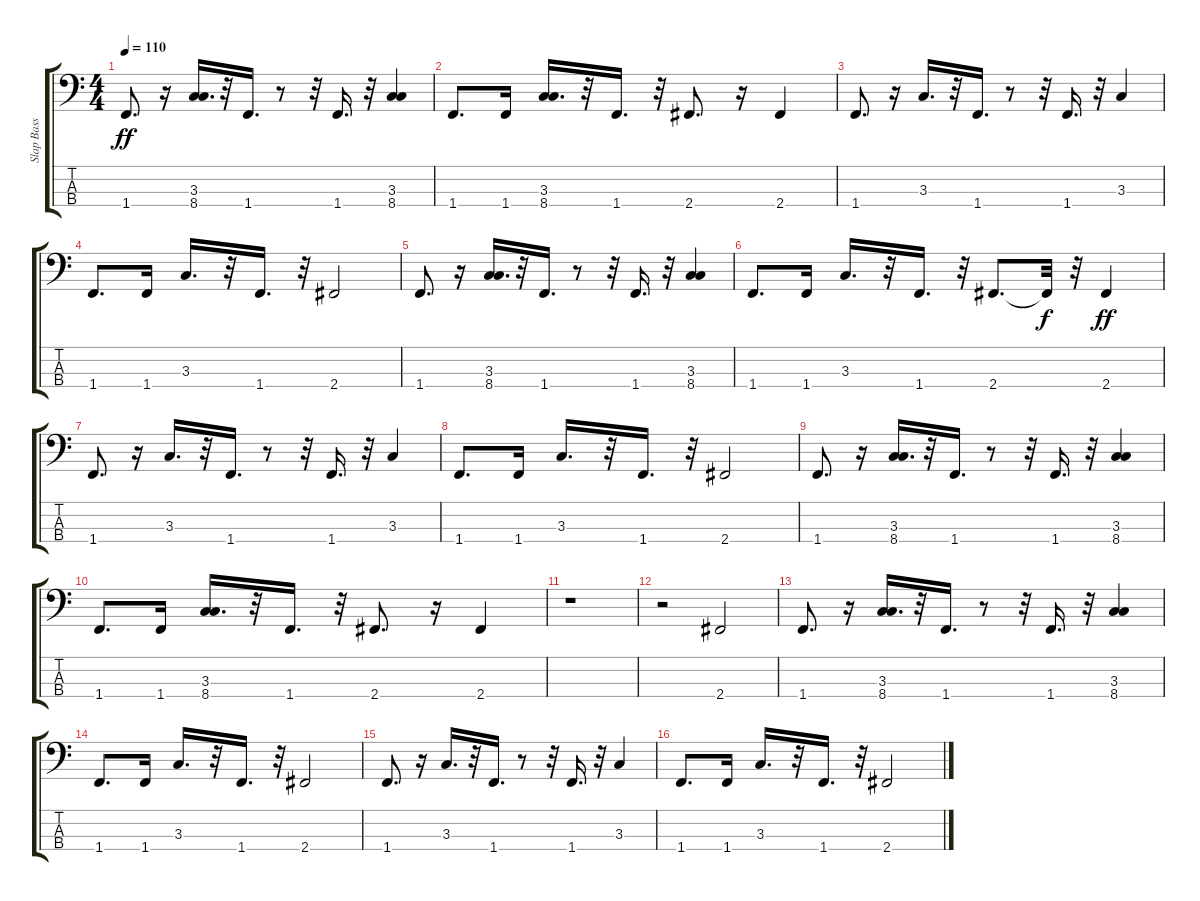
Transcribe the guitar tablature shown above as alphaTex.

\track ("Slap Bass" "Slap Bass") {instrument slapbass1}
\staff {score tabs}
\tuning (G2 D2 A1 E1) {hide}
\ts (4 4)
\tempo 110
\clef f4
\ks c
1.4.8{d dy ff} r.16 (3.3 8.4).16{d} r.32 1.4.16{d} r.8 r.32 1.4.16{d} r.32 (3.3 8.4).4 |
1.4.8{d} 1.4.16 (3.3 8.4).16{d} r.32 1.4.16{d} r.32 2.4.8{d} r.16 2.4.4 |
1.4.8{d} r.16 3.3.16{d} r.32 1.4.16{d} r.8 r.32 1.4.16{d} r.32 3.3.4 |
1.4.8{d} 1.4.16 3.3.16{d} r.32 1.4.16{d} r.32 2.4.2 |
1.4.8{d} r.16 (3.3 8.4).16{d} r.32 1.4.16{d} r.8 r.32 1.4.16{d} r.32 (3.3 8.4).4 |
1.4.8{d} 1.4.16 3.3.16{d} r.32 1.4.16{d} r.32 2.4.8{d} 2.4{t}.32{dy f} r.32 2.4.4{dy ff} |
1.4.8{d} r.16 3.3.16{d} r.32 1.4.16{d} r.8 r.32 1.4.16{d} r.32 3.3.4 |
1.4.8{d} 1.4.16 3.3.16{d} r.32 1.4.16{d} r.32 2.4.2 |
1.4.8{d} r.16 (3.3 8.4).16{d} r.32 1.4.16{d} r.8 r.32 1.4.16{d} r.32 (3.3 8.4).4 |
1.4.8{d} 1.4.16 (3.3 8.4).16{d} r.32 1.4.16{d} r.32 2.4.8{d} r.16 2.4.4 |
r.1 |
r.2 2.4.2 |
1.4.8{d} r.16 (3.3 8.4).16{d} r.32 1.4.16{d} r.8 r.32 1.4.16{d} r.32 (3.3 8.4).4 |
1.4.8{d} 1.4.16 3.3.16{d} r.32 1.4.16{d} r.32 2.4.2 |
1.4.8{d} r.16 3.3.16{d} r.32 1.4.16{d} r.8 r.32 1.4.16{d} r.32 3.3.4 |
1.4.8{d} 1.4.16 3.3.16{d} r.32 1.4.16{d} r.32 2.4.2
